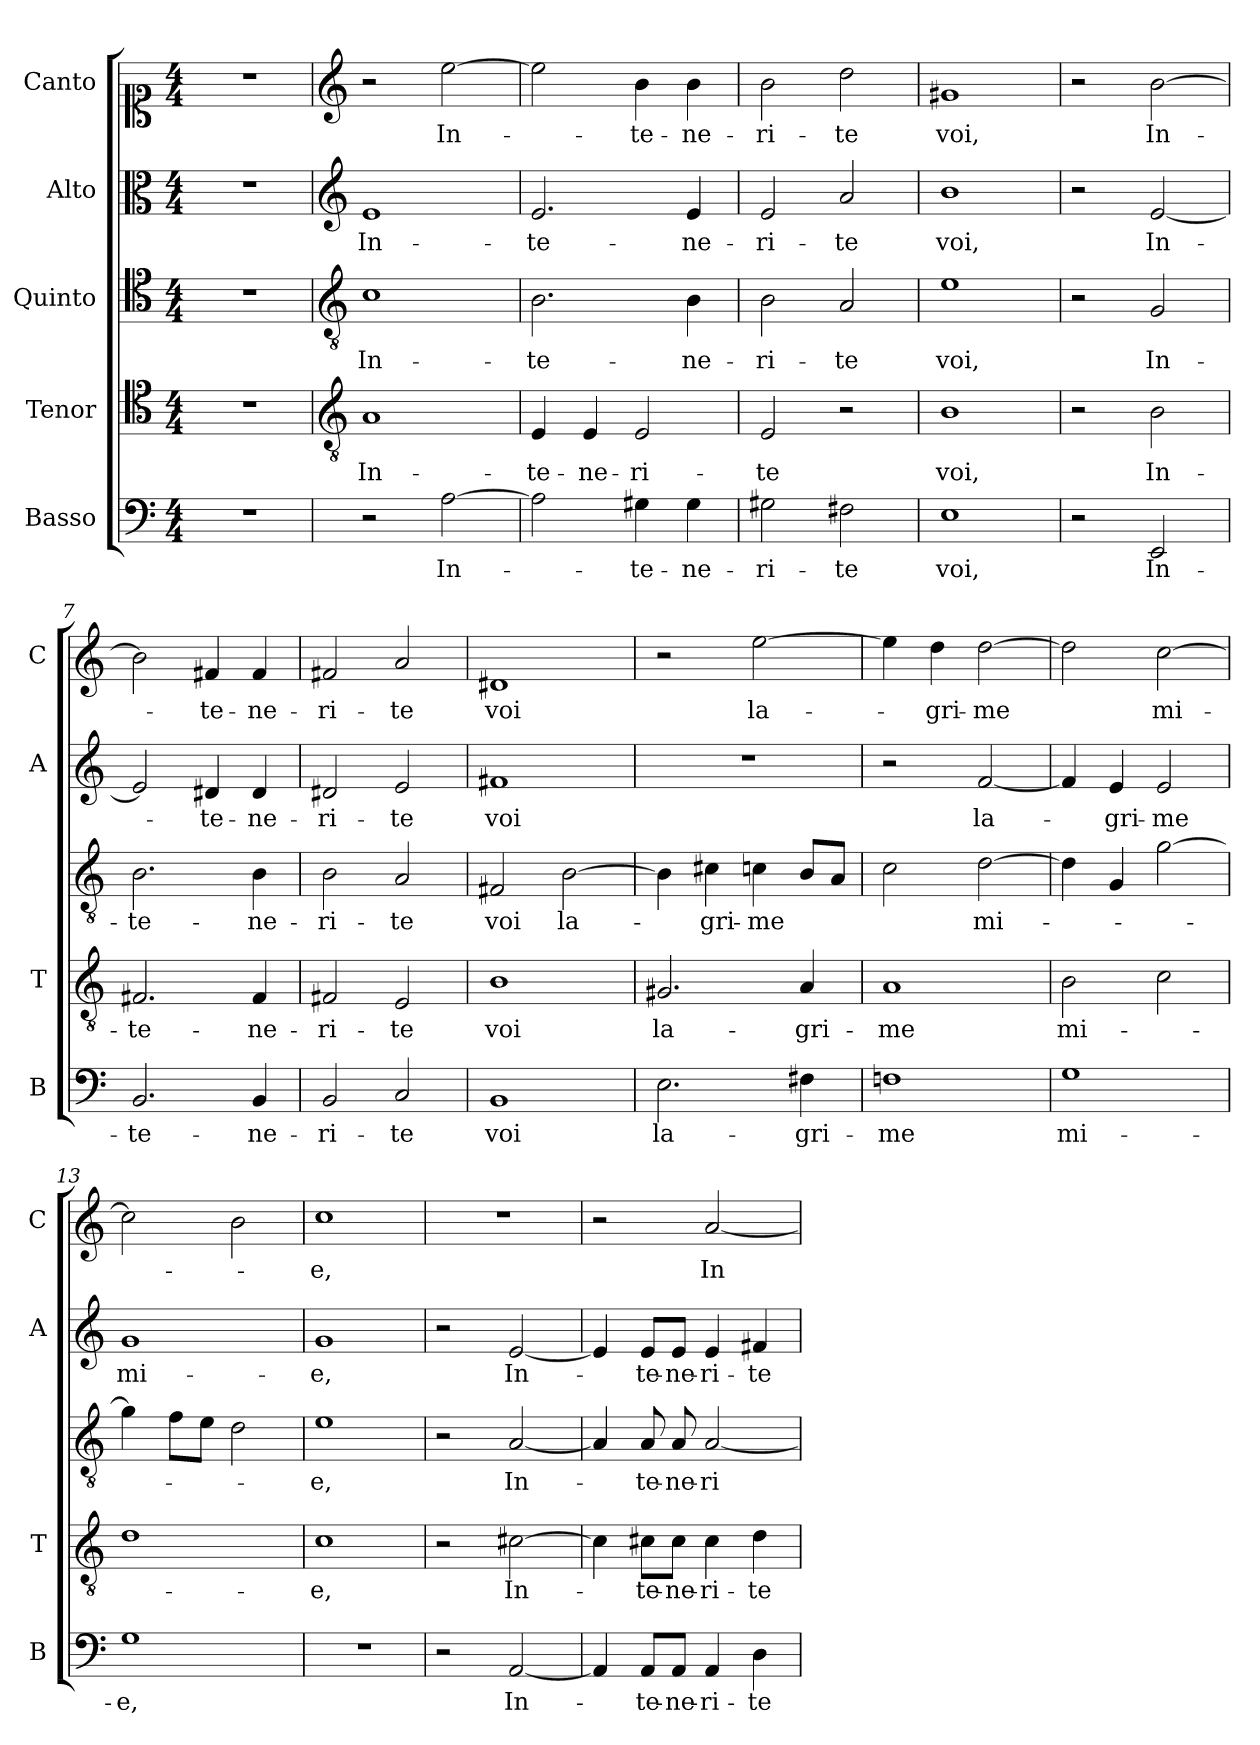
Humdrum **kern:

**kern	**text	**kern	**text	**kern	**text	**kern	**text	**kern	**text
*part5	*part5	*part4	*part4	*part3	*part3	*part2	*part2	*part1	*part1
*staff5	*staff5	*staff4	*staff4	*staff3	*staff3	*staff2	*staff2	*staff1	*staff1
*I"Basso	*	*I"Tenor	*	*I"Quinto	*	*I"Alto	*	*I"Canto	*
*I'B	*	*I'T	*	*	*	*I'A	*	*I'C	*
*clefF4	*	*clefC4	*	*clefC4	*	*clefC3	*	*clefC1	*
*k[]	*	*k[]	*	*k[]	*	*k[]	*	*k[]	*
*C:	*	*C:	*	*C:	*	*C:	*	*C:	*
*M4/4	*	*M4/4	*	*M4/4	*	*M4/4	*	*M4/4	*
=1	=1	=1	=1	=1	=1	=1	=1	=1	=1
1r	.	1r	.	1r	.	1r	.	1r	.
=2	=2	=2	=2	=2	=2	=2	=2	=2	=2
*	*	*clefGv2	*	*clefGv2	*	*clefG2	*	*clefG2	*
!	!	!	!LO:LY:b	!	!LO:LY:b	!	!LO:LY:b	!	!
2r	.	1A	In-	1c	In-	1e	In-	2r	.
!	!LO:LY:b	!	!	!	!	!	!	!	!LO:LY:b
[2A\	In-	.	.	.	.	.	.	[2ee\	In-
=3	=3	=3	=3	=3	=3	=3	=3	=3	=3
!	!	!	!LO:LY:b	!	!LO:LY:b	!	!LO:LY:b	!	!
2A\]	.	4E/	-te-	2.B\	-te-	2.e/	-te-	2ee\]	.
!	!	!	!LO:LY:b	!	!	!	!	!	!
.	.	4E/	-ne-	.	.	.	.	.	.
!	!LO:LY:b	!	!LO:LY:b	!	!	!	!	!	!LO:LY:b
4G#X\	-te-	2E/	-ri-	.	.	.	.	4b\	-te-
!	!LO:LY:b	!	!	!	!LO:LY:b	!	!LO:LY:b	!	!LO:LY:b
4G#\	-ne-	.	.	4B\	-ne-	4e/	-ne-	4b\	-ne-
=4	=4	=4	=4	=4	=4	=4	=4	=4	=4
!	!LO:LY:b	!	!LO:LY:b	!	!LO:LY:b	!	!LO:LY:b	!	!LO:LY:b
2G#X\	-ri-	2E/	-te	2B\	-ri-	2e/	-ri-	2b\	-ri-
!	!LO:LY:b	!	!	!	!LO:LY:b	!	!LO:LY:b	!	!LO:LY:b
2F#X\	-te	2r	.	2A/	-te	2a/	-te	2dd\	-te
=5	=5	=5	=5	=5	=5	=5	=5	=5	=5
!	!LO:LY:b	!	!LO:LY:b	!	!LO:LY:b	!	!LO:LY:b	!	!LO:LY:b
1E	voi,	1B	voi,	1e	voi,	1b	voi,	1g#X	voi,
=6	=6	=6	=6	=6	=6	=6	=6	=6	=6
2r	.	2r	.	2r	.	2r	.	2r	.
!	!LO:LY:b	!	!LO:LY:b	!	!LO:LY:b	!	!LO:LY:b	!	!LO:LY:b
2EE/	In-	2B\	In-	2G/	In-	[2e/	In-	[2b\	In-
=7	=7	=7	=7	=7	=7	=7	=7	=7	=7
!	!LO:LY:b	!	!LO:LY:b	!	!LO:LY:b	!	!	!	!
2.BB/	-te-	2.F#X/	-te-	2.B\	-te-	2e/]	.	2b\]	.
!	!	!	!	!	!	!	!LO:LY:b	!	!LO:LY:b
.	.	.	.	.	.	4d#X/	-te-	4f#X/	-te-
!	!LO:LY:b	!	!LO:LY:b	!	!LO:LY:b	!	!LO:LY:b	!	!LO:LY:b
4BB/	-ne-	4F#/	-ne-	4B\	-ne-	4d#/	-ne-	4f#/	-ne-
=8	=8	=8	=8	=8	=8	=8	=8	=8	=8
!	!LO:LY:b	!	!LO:LY:b	!	!LO:LY:b	!	!LO:LY:b	!	!LO:LY:b
2BB/	-ri-	2F#X/	-ri-	2B\	-ri-	2d#X/	-ri-	2f#X/	-ri-
!	!LO:LY:b	!	!LO:LY:b	!	!LO:LY:b	!	!LO:LY:b	!	!LO:LY:b
2C/	-te	2E/	-te	2A/	-te	2e/	-te	2a/	-te
!!LO:LB:g=z
=9	=9	=9	=9	=9	=9	=9	=9	=9	=9
!	!LO:LY:b	!	!LO:LY:b	!	!LO:LY:b	!	!LO:LY:b	!	!LO:LY:b
1BB	voi	1B	voi	2F#X/	voi	1f#X	voi	1d#X	voi
!	!	!	!	!	!LO:LY:b	!	!	!	!
.	.	.	.	[2B\	la-	.	.	.	.
=10	=10	=10	=10	=10	=10	=10	=10	=10	=10
!	!LO:LY:b	!	!LO:LY:b	!	!	!	!	!	!
2.E\	la-	2.G#X/	la-	4B\]	.	1r	.	2r	.
!	!	!	!	!	!LO:LY:b	!	!	!	!
.	.	.	.	4c#X\	-gri-	.	.	.	.
!	!	!	!	!	!LO:LY:b	!	!	!	!LO:LY:b
.	.	.	.	4cn\	-me	.	.	[2ee\	la-
!	!LO:LY:b	!	!LO:LY:b	!	!	!	!	!	!
4F#X\	-gri-	4A/	-gri-	8B/L	.	.	.	.	.
.	.	.	.	8A/J	.	.	.	.	.
=11	=11	=11	=11	=11	=11	=11	=11	=11	=11
!	!LO:LY:b	!	!LO:LY:b	!	!	!	!	!	!
1Fni	-me	1A	-me	2c\	.	2r	.	4ee\]	.
!	!	!	!	!	!	!	!	!	!LO:LY:b
.	.	.	.	.	.	.	.	4dd\	-gri-
!	!	!	!	!	!LO:LY:b	!	!LO:LY:b	!	!LO:LY:b
.	.	.	.	[2d\	mi-	[2f/	la-	[2dd\	-me
=12	=12	=12	=12	=12	=12	=12	=12	=12	=12
!	!LO:LY:b	!	!LO:LY:b	!	!	!	!	!	!
1G	mi-	2B\	mi-	4d\]	.	4f/]	.	2dd\]	.
!	!	!	!	!	!	!	!LO:LY:b	!	!
.	.	.	.	4G/	.	4e/	-gri-	.	.
!	!	!	!	!	!	!	!LO:LY:b	!	!LO:LY:b
.	.	2c\	.	[2g\	.	2e/	-me	[2cc\	mi-
=13	=13	=13	=13	=13	=13	=13	=13	=13	=13
!	!LO:LY:b	!	!	!	!	!	!LO:LY:b	!	!
1G	-e,	1d	.	4g\]	.	1g	mi-	2cc\]	.
.	.	.	.	8f\L	.	.	.	.	.
.	.	.	.	8e\J	.	.	.	.	.
.	.	.	.	2d\	.	.	.	2b\	.
=14	=14	=14	=14	=14	=14	=14	=14	=14	=14
!	!	!	!LO:LY:b	!	!LO:LY:b	!	!LO:LY:b	!	!LO:LY:b
1r	.	1c	-e,	1e	-e,	1g	-e,	1cc	-e,
=15	=15	=15	=15	=15	=15	=15	=15	=15	=15
2r	.	2r	.	2r	.	2r	.	1r	.
!	!LO:LY:b	!	!LO:LY:b	!	!LO:LY:b	!	!LO:LY:b	!	!
[2AA/	In-	[2c#X\	In-	[2A/	In-	[2e/	In-	.	.
=16	=16	=16	=16	=16	=16	=16	=16	=16	=16
4AA/]	.	4c#\]	.	4A/]	.	4e/]	.	2r	.
!	!LO:LY:b	!	!LO:LY:b	!	!LO:LY:b	!	!LO:LY:b	!	!
8AA/L	-te-	8c#X\L	-te-	8A/	-te-	8e/L	-te-	.	.
!	!LO:LY:b	!	!LO:LY:b	!	!LO:LY:b	!	!LO:LY:b	!	!
8AA/J	-ne-	8c#\J	-ne-	8A/	-ne-	8e/J	-ne-	.	.
!	!LO:LY:b	!	!LO:LY:b	!	!LO:LY:b	!	!LO:LY:b	!	!LO:LY:b
4AA/	-ri-	4c#\	-ri-	[2A/	-ri-	4e/	-ri-	[2a/	In-
!	!LO:LY:b	!	!LO:LY:b	!	!	!	!LO:LY:b	!	!
4D\	-te	4d\	-te	.	.	4f#X/	-te	.	.
=	=	=	=	=	=	=	=	=	=
*-	*-	*-	*-	*-	*-	*-	*-	*-	*-
